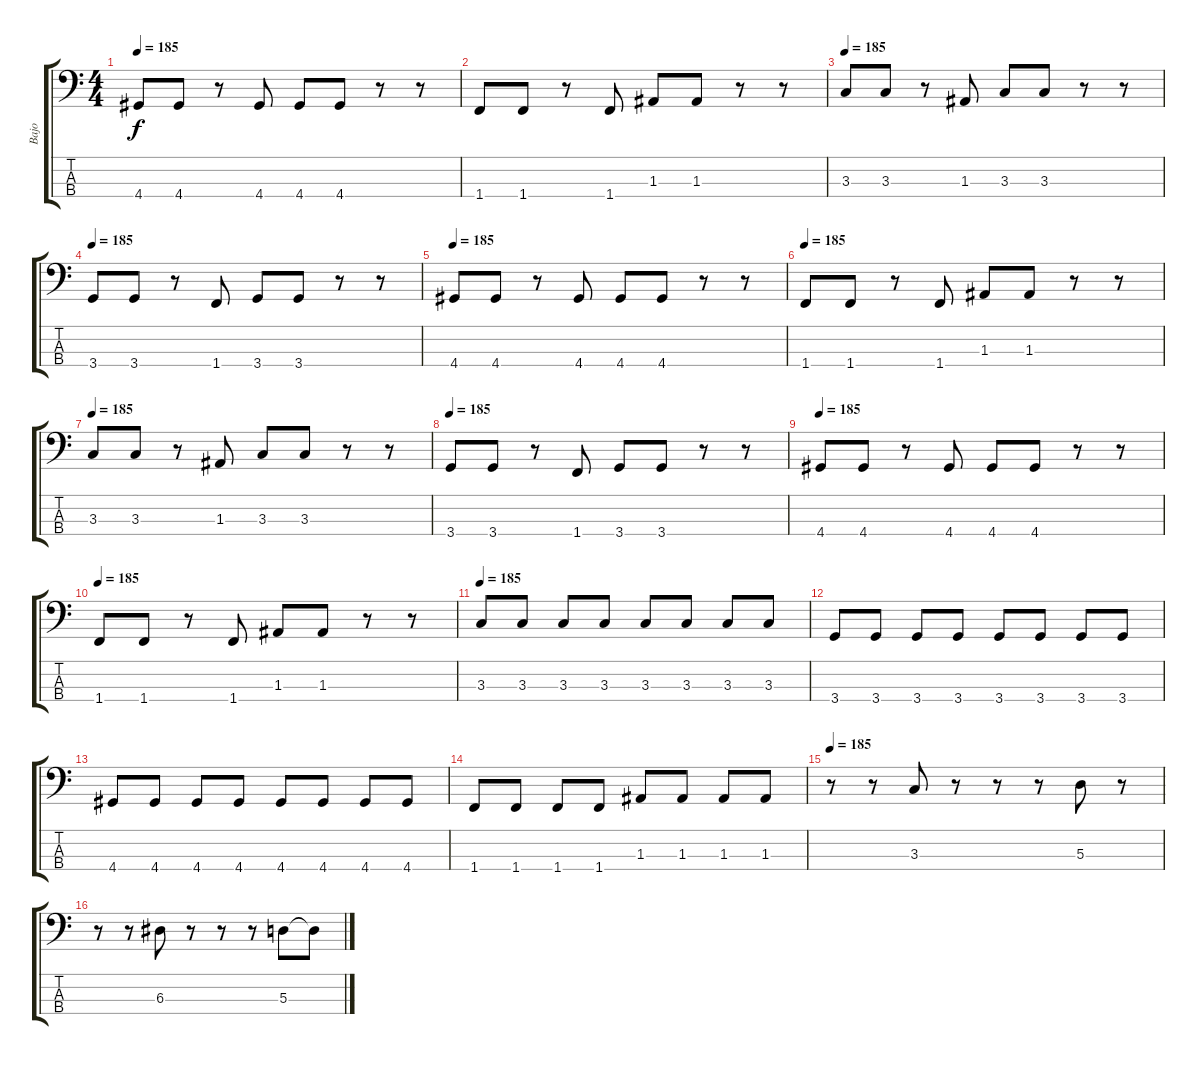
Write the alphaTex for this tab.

\track ("Bajo" "Bajo") {instrument electricbassfinger}
\staff {score tabs}
\tuning (G2 D2 A1 E1) {hide}
\ts (4 4)
\tempo 185
\clef f4
\ks c
4.4.8{dy f} 4.4.8 r.8 4.4.8 4.4.8 4.4.8 r.8 r.8 |
1.4.8 1.4.8 r.8 1.4.8 1.3.8 1.3.8 r.8 r.8 |
\tempo 185
3.3.8 3.3.8 r.8 1.3.8 3.3.8 3.3.8 r.8 r.8 |
\tempo 185
3.4.8 3.4.8 r.8 1.4.8 3.4.8 3.4.8 r.8 r.8 |
\tempo 185
4.4.8 4.4.8 r.8 4.4.8 4.4.8 4.4.8 r.8 r.8 |
\tempo 185
1.4.8 1.4.8 r.8 1.4.8 1.3.8 1.3.8 r.8 r.8 |
\tempo 185
3.3.8 3.3.8 r.8 1.3.8 3.3.8 3.3.8 r.8 r.8 |
\tempo 185
3.4.8 3.4.8 r.8 1.4.8 3.4.8 3.4.8 r.8 r.8 |
\tempo 185
4.4.8 4.4.8 r.8 4.4.8 4.4.8 4.4.8 r.8 r.8 |
\tempo 185
1.4.8 1.4.8 r.8 1.4.8 1.3.8 1.3.8 r.8 r.8 |
\tempo 185
3.3.8 3.3.8 3.3.8 3.3.8 3.3.8 3.3.8 3.3.8 3.3.8 |
3.4.8 3.4.8 3.4.8 3.4.8 3.4.8 3.4.8 3.4.8 3.4.8 |
4.4.8 4.4.8 4.4.8 4.4.8 4.4.8 4.4.8 4.4.8 4.4.8 |
1.4.8 1.4.8 1.4.8 1.4.8 1.3.8 1.3.8 1.3.8 1.3.8 |
\tempo 185
r.8 r.8 3.3.8 r.8 r.8 r.8 5.3.8 r.8 |
r.8 r.8 6.3.8 r.8 r.8 r.8 5.3.8 5.3{t}.8
